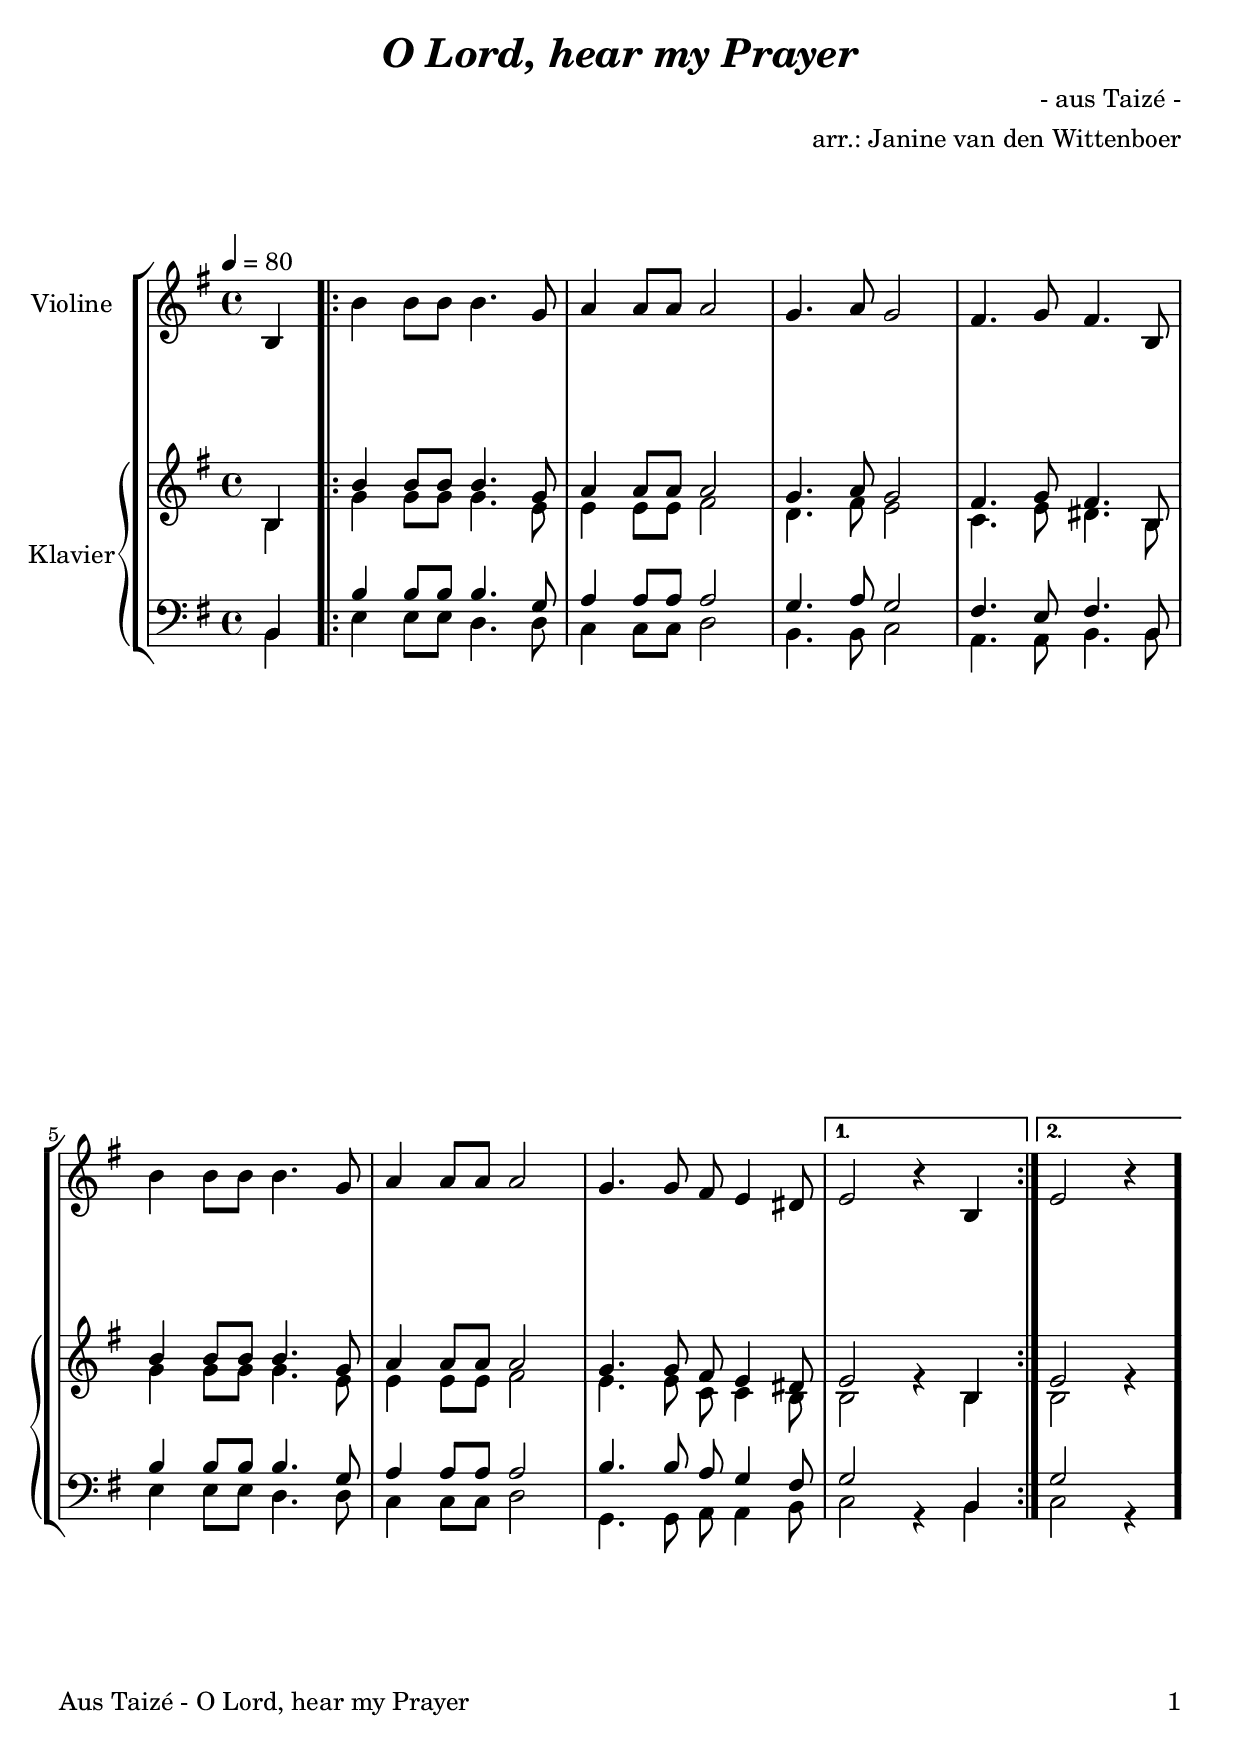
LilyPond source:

\version "2.24.1"
\include "deutsch.ly"

#(set-global-staff-size 22)

\header {
  title       = \markup \bold \italic "O Lord, hear my Prayer"
  composer    = "- aus Taizé -"
  arranger    = "arr.: Janine van den Wittenboer"
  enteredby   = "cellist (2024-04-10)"
%  piece       = ""
}

voiceconsts = {
  \key e \minor
  \time 4/4
%  \numericTimeSignature
  \compressEmptyMeasures
% Set default beaming for all staves
%  \set Timing.beamExceptions = #'()
%  \set Timing.baseMoment     = #(ly:make-moment 1 4)
 %  \set Timing.beatStructure  = #'(1 1 1)
  \tempo 4=80
}

mivl = "violin"
% mikl = "bright acoustic"
mikl = "church organ"

va = \relative c' {
  \voiceconsts

  \partial 4 h4
  \repeat volta 2 {
    h' h8 h h4. g8
    a4 a8 a a2
    g4. a8 g2
    fis4. g8 fis4. h,8

    h'4 h8 h h4. g8
    a4 a8 a a2
    g4. g8 fis e4 dis8
  }
  \alternative {
    { e2 r4 h }
    { \partial 2. e2 r4 }
  } \bar "."
}

vb = \relative c' {
  \voiceconsts

  \partial 4 h4
  \repeat volta 2 {
    h' h8 h h4. g8
    a4 a8 a a2
    g4. a8 g2
    fis4. g8 fis4. h,8

    h'4 h8 h h4. g8
    a4 a8 a a2
    g4. g8 fis e4 dis8
  }
  \alternative {
    { e2 s4 h }
    { \partial 2. e2 s4 }
  } \bar "."
}

vc = \relative c' {
  \voiceconsts

  \partial 4 h4
  \repeat volta 2 {
    g' g8 g g4. e8
    e4 e8 e fis2
    d4. fis8 e2
    c4. e8 dis4. h8

    g'4 g8 g g4. e8
    e4 e8 e fis2
    e4. e8 c c4 h8
  }
  \alternative {
    { h2 r4 h }
    { \partial 2. h2 r4 }
  } \bar "."
}

vd = \relative c {
  \voiceconsts
  \clef "bass"
  
  \partial 4 h4
  \repeat volta 2 {
    h' h8 h h4. g8
    a4 a8 a a2
    g4. a8 g2
    fis4. e8 fis4. h,8

    h'4 h8 h h4. g8
    a4 a8 a a2
    h4. h8 a g4 fis8
  }
  \alternative {
    { g2 s4 h, }
    { \partial 2. g'2 s4 }
  } \bar "."
}

ve = \relative c {
  \voiceconsts
  \clef "bass"
  
  \partial 4 h4
  \repeat volta 2 {
    e e8 e d4. d8
    c4 c8 c d2
    h4. h8 c2
    a4. a8 h4. h8

    e4 e8 e d4. d8
    c4 c8 c d2
    g,4. g8 a a4 h8
  }
  \alternative {
    { c2 r4 h }
    { \partial 2. c2 r4 }
  } \bar "."
}


music = \new StaffGroup <<
  \new Staff {
    \set Staff.midiInstrument = \mivl
    \set Staff.instrumentName = \markup \center-column { "Violine" }
    \transpose e e { \va }
  }

  \new PianoStaff <<
    \set PianoStaff.midiInstrument = \mikl
    \set PianoStaff.instrumentName = \markup \center-column { "Klavier" }
    <<
      \new Staff {
	\transpose e e { << \vb \\ \vc >> }
      }
      
      %    \new Dynamics \vdy
      
      \new Staff {
	\transpose e e { << \vd \\ \ve >> }
      }
    >>  
  >>
>>

\book {
  \paper {
    print-page-number = ##t
    print-first-page-number = ##t
    ragged-last-bottom = ##f
    oddHeaderMarkup = \markup \null
    evenHeaderMarkup = \markup \null
    oddFooterMarkup = \markup {
      \fill-line {
        \if \should-print-page-number
        "Aus Taizé - O Lord, hear my Prayer" \fromproperty #'page:page-number-string
      }
    }
    evenFooterMarkup = \oddFooterMarkup
  } \score {
    \music
    \layout {}
  }

  \score {
    \unfoldRepeats \music

    \midi {
      \context {
        \Score
      }
    }
  }
}
